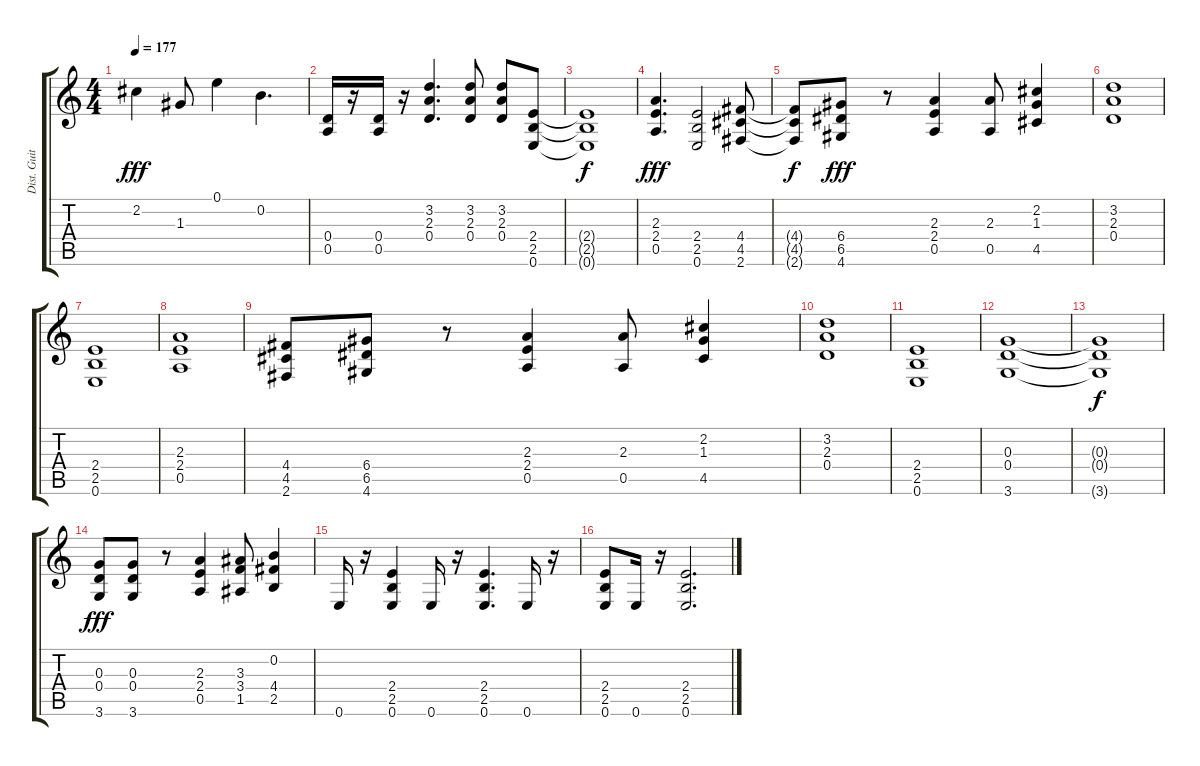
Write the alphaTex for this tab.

\track ("Dist. Guitar 1" "Dist. Guit") {instrument distortionguitar}
\staff {score tabs}
\tuning (E4 B3 G3 D3 A2 E2) {hide}
\ts (4 4)
\tempo 177
\clef g2
\ks c
2.2.4{dy fff} 1.3.8 0.1.4 0.2.4{d} |
(0.4 0.5).16 r.16 (0.4 0.5).16 r.16 (3.2 2.3 0.4).4{d} (3.2 2.3 0.4).8 (3.2 2.3 0.4).8 (2.4 2.5 0.6).8 |
(2.4{t} 2.5{t} 0.6{t}).1{dy f} |
(2.3 2.4 0.5).4{d dy fff} (2.4 2.5 0.6).2 (4.4 4.5 2.6).8 |
(4.4{t} 4.5{t} 2.6{t}).8{dy f} (6.4 6.5 4.6).8{dy fff} r.8 (2.3 2.4 0.5).4 (2.3 0.5).8 (2.2 1.3 4.5).4 |
(3.2 2.3 0.4).1 |
(2.4 2.5 0.6).1 |
(2.3 2.4 0.5).1 |
(4.4 4.5 2.6).8 (6.4 6.5 4.6).8 r.8 (2.3 2.4 0.5).4 (2.3 0.5).8 (2.2 1.3 4.5).4 |
(3.2 2.3 0.4).1 |
(2.4 2.5 0.6).1 |
(0.3 0.4 3.6).1 |
(0.3{t} 0.4{t} 3.6{t}).1{dy f} |
(0.3 0.4 3.6).8{dy fff} (0.3 0.4 3.6).8 r.8 (2.3 2.4 0.5).4 (3.3 3.4 1.5).8 (0.2 4.4 2.5).4 |
0.6.16 r.16 (2.4 2.5 0.6).4 0.6.16 r.16 (2.4 2.5 0.6).4{d} 0.6.16 r.16 |
(2.4 2.5 0.6).8 0.6.16 r.16 (2.4 2.5 0.6).2{d}
